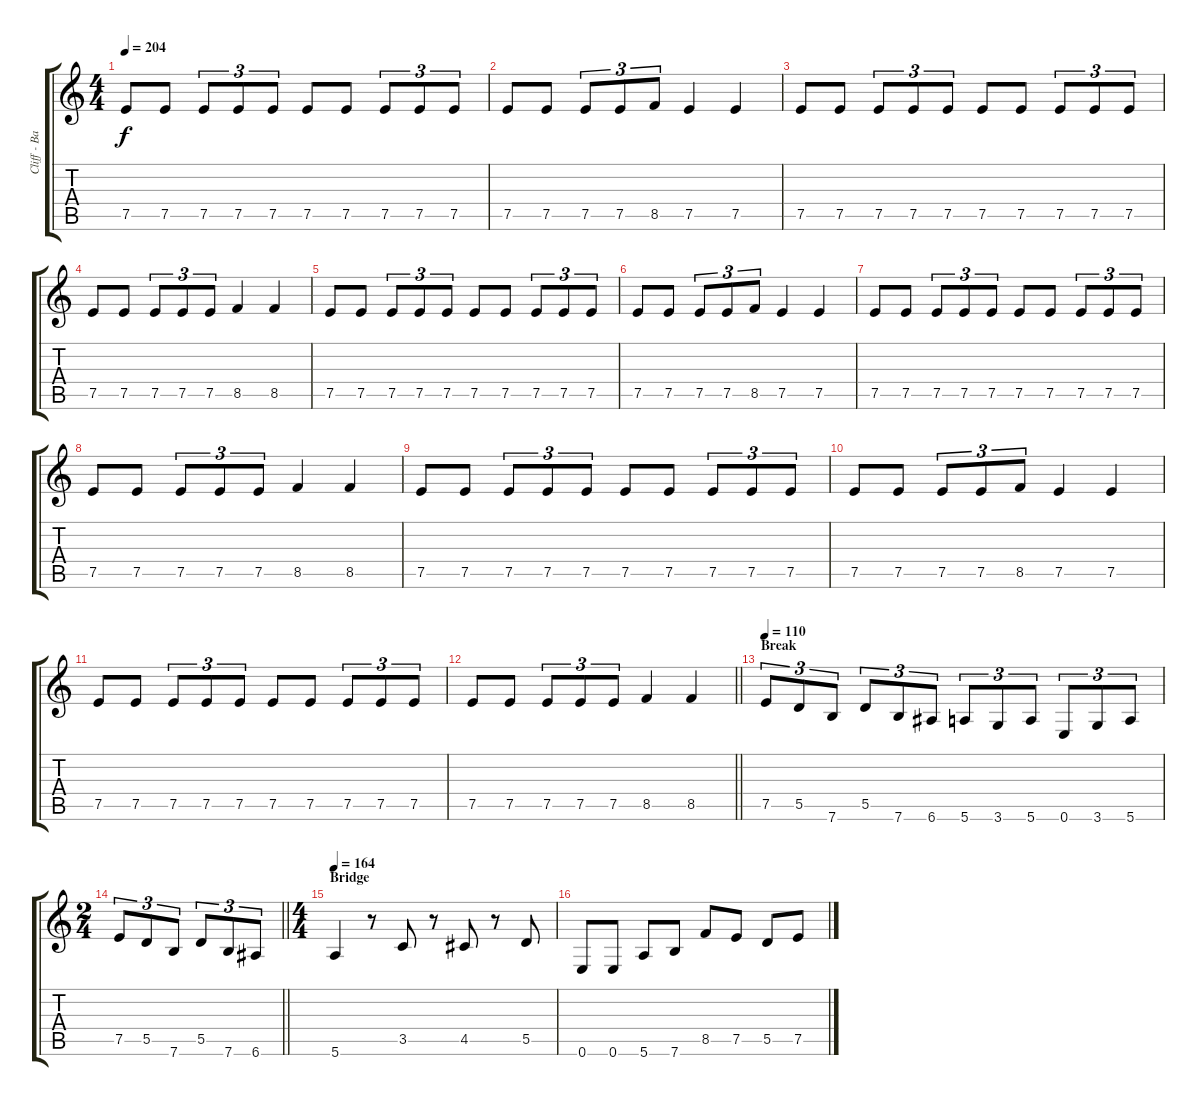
\track ("Cliff - Bass" "Cliff - Ba") {solo instrument electricbassfinger}
\staff {score tabs}
\tuning (E4 B3 G3 D3 A2 E2) {hide}
\ts (4 4)
\tempo 204
\clef g2
\ks c
7.5.8{dy f} 7.5.8 7.5.8{tu (3 2)} 7.5.8{tu (3 2)} 7.5.8{tu (3 2)} 7.5.8 7.5.8 7.5.8{tu (3 2)} 7.5.8{tu (3 2)} 7.5.8{tu (3 2)} |
7.5.8 7.5.8 7.5.8{tu (3 2)} 7.5.8{tu (3 2)} 8.5.8{tu (3 2)} 7.5.4 7.5.4 |
7.5.8 7.5.8 7.5.8{tu (3 2)} 7.5.8{tu (3 2)} 7.5.8{tu (3 2)} 7.5.8 7.5.8 7.5.8{tu (3 2)} 7.5.8{tu (3 2)} 7.5.8{tu (3 2)} |
7.5.8 7.5.8 7.5.8{tu (3 2)} 7.5.8{tu (3 2)} 7.5.8{tu (3 2)} 8.5.4 8.5.4 |
7.5.8 7.5.8 7.5.8{tu (3 2)} 7.5.8{tu (3 2)} 7.5.8{tu (3 2)} 7.5.8 7.5.8 7.5.8{tu (3 2)} 7.5.8{tu (3 2)} 7.5.8{tu (3 2)} |
7.5.8 7.5.8 7.5.8{tu (3 2)} 7.5.8{tu (3 2)} 8.5.8{tu (3 2)} 7.5.4 7.5.4 |
7.5.8 7.5.8 7.5.8{tu (3 2)} 7.5.8{tu (3 2)} 7.5.8{tu (3 2)} 7.5.8 7.5.8 7.5.8{tu (3 2)} 7.5.8{tu (3 2)} 7.5.8{tu (3 2)} |
7.5.8 7.5.8 7.5.8{tu (3 2)} 7.5.8{tu (3 2)} 7.5.8{tu (3 2)} 8.5.4 8.5.4 |
7.5.8 7.5.8 7.5.8{tu (3 2)} 7.5.8{tu (3 2)} 7.5.8{tu (3 2)} 7.5.8 7.5.8 7.5.8{tu (3 2)} 7.5.8{tu (3 2)} 7.5.8{tu (3 2)} |
7.5.8 7.5.8 7.5.8{tu (3 2)} 7.5.8{tu (3 2)} 8.5.8{tu (3 2)} 7.5.4 7.5.4 |
7.5.8 7.5.8 7.5.8{tu (3 2)} 7.5.8{tu (3 2)} 7.5.8{tu (3 2)} 7.5.8 7.5.8 7.5.8{tu (3 2)} 7.5.8{tu (3 2)} 7.5.8{tu (3 2)} |
\barLineRight lightlight
7.5.8 7.5.8 7.5.8{tu (3 2)} 7.5.8{tu (3 2)} 7.5.8{tu (3 2)} 8.5.4 8.5.4 |
\section ("" "Break")
\tempo 110
7.5.8{tu (3 2)} 5.5.8{tu (3 2)} 7.6.8{tu (3 2)} 5.5.8{tu (3 2)} 7.6.8{tu (3 2)} 6.6.8{tu (3 2)} 5.6.8{tu (3 2)} 3.6.8{tu (3 2)} 5.6.8{tu (3 2)} 0.6.8{tu (3 2)} 3.6.8{tu (3 2)} 5.6.8{tu (3 2)} |
\ts (2 4)
\barLineRight lightlight
7.5.8{tu (3 2)} 5.5.8{tu (3 2)} 7.6.8{tu (3 2)} 5.5.8{tu (3 2)} 7.6.8{tu (3 2)} 6.6.8{tu (3 2)} |
\ts (4 4)
\section ("" "Bridge")
\tempo 164
5.6.4 r.8 3.5.8 r.8 4.5.8 r.8 5.5.8 |
0.6.8 0.6.8 5.6.8 7.6.8 8.5.8 7.5.8 5.5.8 7.5.8
